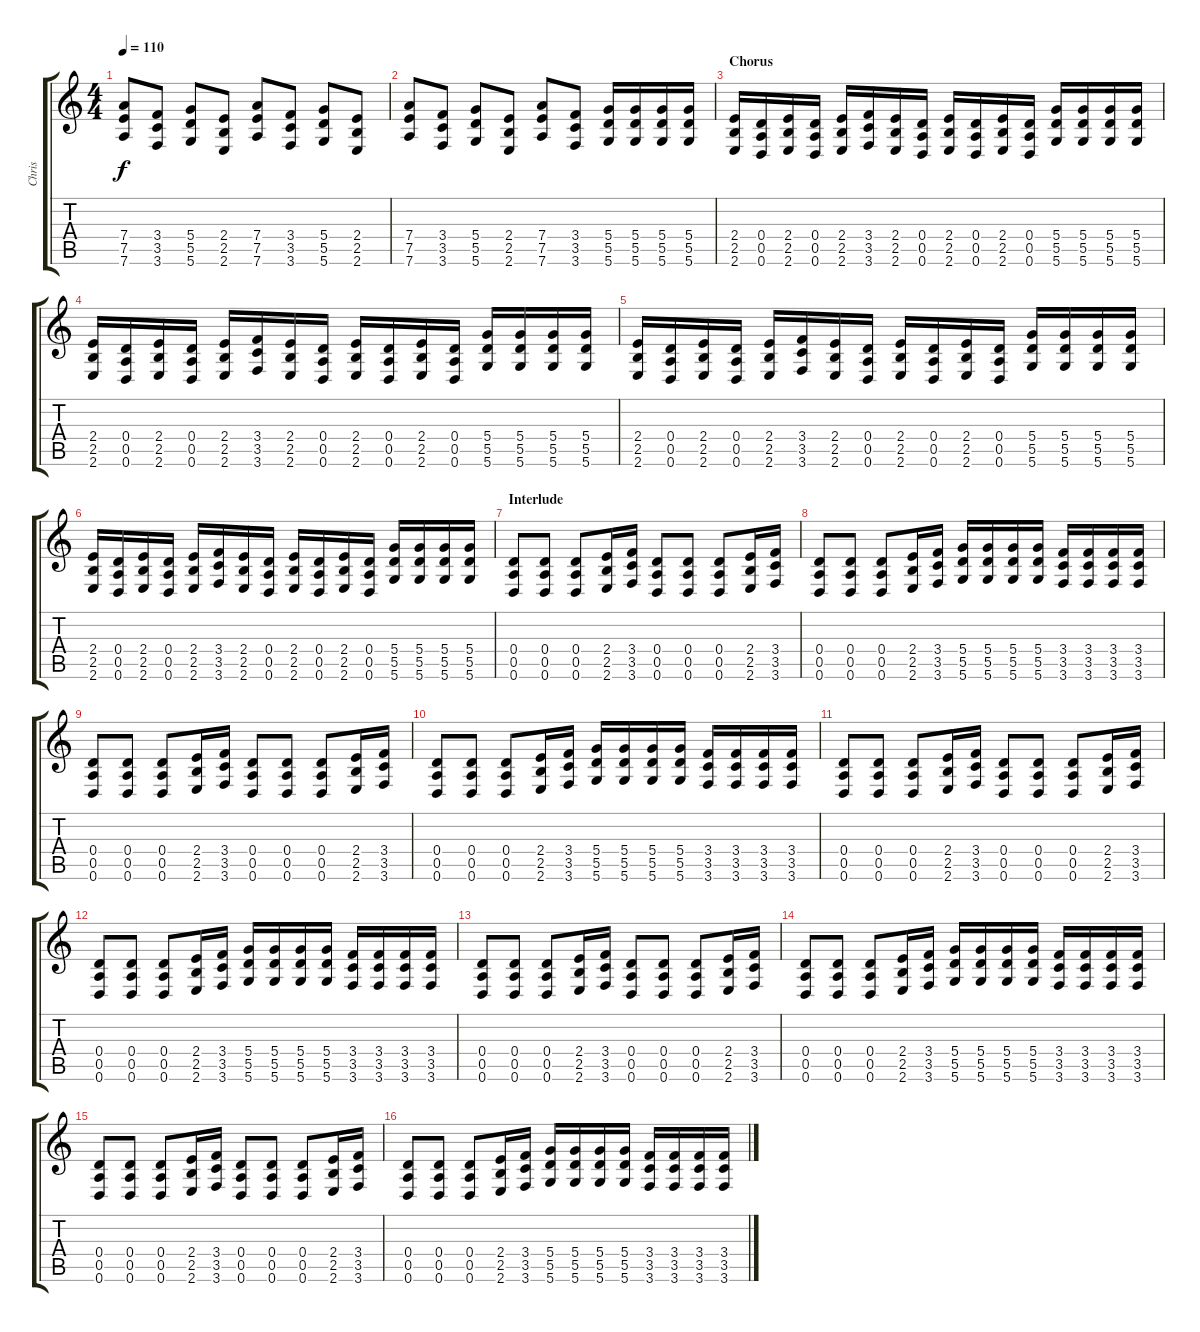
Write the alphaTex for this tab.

\track ("Chris" "Chris") {instrument distortionguitar}
\staff {score tabs}
\tuning (E4 B3 G3 D3 A2 D2) {hide}
\ts (4 4)
\tempo 110
\clef g2
\ks c
(7.4 7.5 7.6).8{dy f} (3.4 3.5 3.6).8 (5.4 5.5 5.6).8 (2.4 2.5 2.6).8 (7.4 7.5 7.6).8 (3.4 3.5 3.6).8 (5.4 5.5 5.6).8 (2.4 2.5 2.6).8 |
(7.4 7.5 7.6).8 (3.4 3.5 3.6).8 (5.4 5.5 5.6).8 (2.4 2.5 2.6).8 (7.4 7.5 7.6).8 (3.4 3.5 3.6).8 (5.4 5.5 5.6).16 (5.4 5.5 5.6).16 (5.4 5.5 5.6).16 (5.4 5.5 5.6).16 |
\section ("" "Chorus")
(2.4 2.5 2.6).16 (0.4 0.5 0.6).16 (2.4 2.5 2.6).16 (0.4 0.5 0.6).16 (2.4 2.5 2.6).16 (3.4 3.5 3.6).16 (2.4 2.5 2.6).16 (0.4 0.5 0.6).16 (2.4 2.5 2.6).16 (0.4 0.5 0.6).16 (2.4 2.5 2.6).16 (0.4 0.5 0.6).16 (5.4 5.5 5.6).16 (5.4 5.5 5.6).16 (5.4 5.5 5.6).16 (5.4 5.5 5.6).16 |
(2.4 2.5 2.6).16 (0.4 0.5 0.6).16 (2.4 2.5 2.6).16 (0.4 0.5 0.6).16 (2.4 2.5 2.6).16 (3.4 3.5 3.6).16 (2.4 2.5 2.6).16 (0.4 0.5 0.6).16 (2.4 2.5 2.6).16 (0.4 0.5 0.6).16 (2.4 2.5 2.6).16 (0.4 0.5 0.6).16 (5.4 5.5 5.6).16 (5.4 5.5 5.6).16 (5.4 5.5 5.6).16 (5.4 5.5 5.6).16 |
(2.4 2.5 2.6).16 (0.4 0.5 0.6).16 (2.4 2.5 2.6).16 (0.4 0.5 0.6).16 (2.4 2.5 2.6).16 (3.4 3.5 3.6).16 (2.4 2.5 2.6).16 (0.4 0.5 0.6).16 (2.4 2.5 2.6).16 (0.4 0.5 0.6).16 (2.4 2.5 2.6).16 (0.4 0.5 0.6).16 (5.4 5.5 5.6).16 (5.4 5.5 5.6).16 (5.4 5.5 5.6).16 (5.4 5.5 5.6).16 |
(2.4 2.5 2.6).16 (0.4 0.5 0.6).16 (2.4 2.5 2.6).16 (0.4 0.5 0.6).16 (2.4 2.5 2.6).16 (3.4 3.5 3.6).16 (2.4 2.5 2.6).16 (0.4 0.5 0.6).16 (2.4 2.5 2.6).16 (0.4 0.5 0.6).16 (2.4 2.5 2.6).16 (0.4 0.5 0.6).16 (5.4 5.5 5.6).16 (5.4 5.5 5.6).16 (5.4 5.5 5.6).16 (5.4 5.5 5.6).16 |
\section ("" "Interlude")
(0.4 0.5 0.6).8 (0.4 0.5 0.6).8 (0.4 0.5 0.6).8 (2.4 2.5 2.6).16 (3.4 3.5 3.6).16 (0.4 0.5 0.6).8 (0.4 0.5 0.6).8 (0.4 0.5 0.6).8 (2.4 2.5 2.6).16 (3.4 3.5 3.6).16 |
(0.4 0.5 0.6).8 (0.4 0.5 0.6).8 (0.4 0.5 0.6).8 (2.4 2.5 2.6).16 (3.4 3.5 3.6).16 (5.4 5.5 5.6).16 (5.4 5.5 5.6).16 (5.4 5.5 5.6).16 (5.4 5.5 5.6).16 (3.4 3.5 3.6).16 (3.4 3.5 3.6).16 (3.4 3.5 3.6).16 (3.4 3.5 3.6).16 |
(0.4 0.5 0.6).8 (0.4 0.5 0.6).8 (0.4 0.5 0.6).8 (2.4 2.5 2.6).16 (3.4 3.5 3.6).16 (0.4 0.5 0.6).8 (0.4 0.5 0.6).8 (0.4 0.5 0.6).8 (2.4 2.5 2.6).16 (3.4 3.5 3.6).16 |
(0.4 0.5 0.6).8 (0.4 0.5 0.6).8 (0.4 0.5 0.6).8 (2.4 2.5 2.6).16 (3.4 3.5 3.6).16 (5.4 5.5 5.6).16 (5.4 5.5 5.6).16 (5.4 5.5 5.6).16 (5.4 5.5 5.6).16 (3.4 3.5 3.6).16 (3.4 3.5 3.6).16 (3.4 3.5 3.6).16 (3.4 3.5 3.6).16 |
(0.4 0.5 0.6).8 (0.4 0.5 0.6).8 (0.4 0.5 0.6).8 (2.4 2.5 2.6).16 (3.4 3.5 3.6).16 (0.4 0.5 0.6).8 (0.4 0.5 0.6).8 (0.4 0.5 0.6).8 (2.4 2.5 2.6).16 (3.4 3.5 3.6).16 |
(0.4 0.5 0.6).8 (0.4 0.5 0.6).8 (0.4 0.5 0.6).8 (2.4 2.5 2.6).16 (3.4 3.5 3.6).16 (5.4 5.5 5.6).16 (5.4 5.5 5.6).16 (5.4 5.5 5.6).16 (5.4 5.5 5.6).16 (3.4 3.5 3.6).16 (3.4 3.5 3.6).16 (3.4 3.5 3.6).16 (3.4 3.5 3.6).16 |
(0.4 0.5 0.6).8 (0.4 0.5 0.6).8 (0.4 0.5 0.6).8 (2.4 2.5 2.6).16 (3.4 3.5 3.6).16 (0.4 0.5 0.6).8 (0.4 0.5 0.6).8 (0.4 0.5 0.6).8 (2.4 2.5 2.6).16 (3.4 3.5 3.6).16 |
(0.4 0.5 0.6).8 (0.4 0.5 0.6).8 (0.4 0.5 0.6).8 (2.4 2.5 2.6).16 (3.4 3.5 3.6).16 (5.4 5.5 5.6).16 (5.4 5.5 5.6).16 (5.4 5.5 5.6).16 (5.4 5.5 5.6).16 (3.4 3.5 3.6).16 (3.4 3.5 3.6).16 (3.4 3.5 3.6).16 (3.4 3.5 3.6).16 |
(0.4 0.5 0.6).8 (0.4 0.5 0.6).8 (0.4 0.5 0.6).8 (2.4 2.5 2.6).16 (3.4 3.5 3.6).16 (0.4 0.5 0.6).8 (0.4 0.5 0.6).8 (0.4 0.5 0.6).8 (2.4 2.5 2.6).16 (3.4 3.5 3.6).16 |
(0.4 0.5 0.6).8 (0.4 0.5 0.6).8 (0.4 0.5 0.6).8 (2.4 2.5 2.6).16 (3.4 3.5 3.6).16 (5.4 5.5 5.6).16 (5.4 5.5 5.6).16 (5.4 5.5 5.6).16 (5.4 5.5 5.6).16 (3.4 3.5 3.6).16 (3.4 3.5 3.6).16 (3.4 3.5 3.6).16 (3.4 3.5 3.6).16
